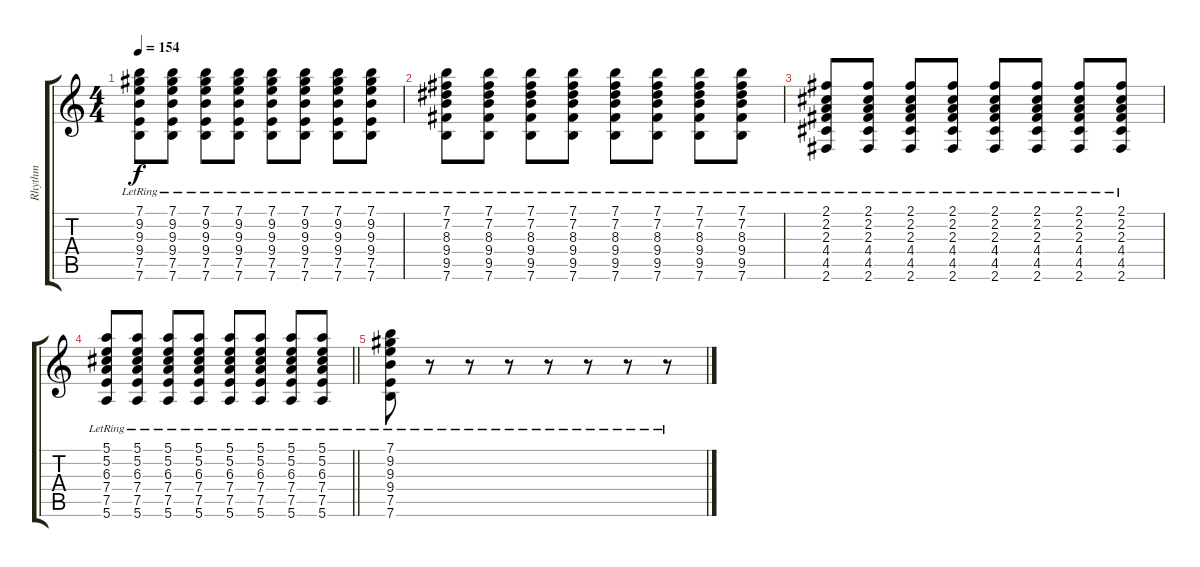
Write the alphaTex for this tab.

\track ("Rhythm" "Rhythm") {instrument electricguitarclean}
\staff {score tabs}
\tuning (E4 B3 G3 D3 A2 E2) {hide}
\ts (4 4)
\tempo 154
\clef g2
\ks c
(7.1{lr} 9.2{lr} 9.3{lr} 9.4{lr} 7.5{lr} 7.6{lr}).8{dy f} (7.1{lr} 9.2{lr} 9.3{lr} 9.4{lr} 7.5{lr} 7.6{lr}).8 (7.1{lr} 9.2{lr} 9.3{lr} 9.4{lr} 7.5{lr} 7.6{lr}).8 (7.1{lr} 9.2{lr} 9.3{lr} 9.4{lr} 7.5{lr} 7.6{lr}).8 (7.1{lr} 9.2{lr} 9.3{lr} 9.4{lr} 7.5{lr} 7.6{lr}).8 (7.1{lr} 9.2{lr} 9.3{lr} 9.4{lr} 7.5{lr} 7.6{lr}).8 (7.1{lr} 9.2{lr} 9.3{lr} 9.4{lr} 7.5{lr} 7.6{lr}).8 (7.1{lr} 9.2{lr} 9.3{lr} 9.4{lr} 7.5{lr} 7.6{lr}).8 |
(7.1{lr} 7.2{lr} 8.3{lr} 9.4{lr} 9.5{lr} 7.6{lr}).8 (7.1{lr} 7.2{lr} 8.3{lr} 9.4{lr} 9.5{lr} 7.6{lr}).8 (7.1{lr} 7.2{lr} 8.3{lr} 9.4{lr} 9.5{lr} 7.6{lr}).8 (7.1{lr} 7.2{lr} 8.3{lr} 9.4{lr} 9.5{lr} 7.6{lr}).8 (7.1{lr} 7.2{lr} 8.3{lr} 9.4{lr} 9.5{lr} 7.6{lr}).8 (7.1{lr} 7.2{lr} 8.3{lr} 9.4{lr} 9.5{lr} 7.6{lr}).8 (7.1{lr} 7.2{lr} 8.3{lr} 9.4{lr} 9.5{lr} 7.6{lr}).8 (7.1{lr} 7.2{lr} 8.3{lr} 9.4{lr} 9.5{lr} 7.6{lr}).8 |
(2.1{lr} 2.2 2.3 4.4 4.5 2.6).8 (2.1{lr} 2.2 2.3 4.4 4.5 2.6).8 (2.1{lr} 2.2 2.3 4.4 4.5 2.6).8 (2.1{lr} 2.2 2.3 4.4 4.5 2.6).8 (2.1{lr} 2.2 2.3 4.4 4.5 2.6).8 (2.1{lr} 2.2 2.3 4.4 4.5 2.6).8 (2.1{lr} 2.2 2.3 4.4 4.5 2.6).8 (2.1{lr} 2.2 2.3 4.4 4.5 2.6).8 |
\barLineRight lightlight
(5.1{lr} 5.2{lr} 6.3{lr} 7.4{lr} 7.5{lr} 5.6{lr}).8 (5.1{lr} 5.2{lr} 6.3{lr} 7.4{lr} 7.5{lr} 5.6{lr}).8 (5.1{lr} 5.2{lr} 6.3{lr} 7.4{lr} 7.5{lr} 5.6{lr}).8 (5.1{lr} 5.2{lr} 6.3{lr} 7.4{lr} 7.5{lr} 5.6{lr}).8 (5.1{lr} 5.2{lr} 6.3{lr} 7.4{lr} 7.5{lr} 5.6{lr}).8 (5.1{lr} 5.2{lr} 6.3{lr} 7.4{lr} 7.5{lr} 5.6{lr}).8 (5.1{lr} 5.2{lr} 6.3{lr} 7.4{lr} 7.5{lr} 5.6{lr}).8 (5.1{lr} 5.2{lr} 6.3{lr} 7.4{lr} 7.5{lr} 5.6{lr}).8 |
(7.1{lr} 9.2{lr} 9.3{lr} 9.4{lr} 7.5{lr} 7.6{lr}).8 r.8 r.8 r.8 r.8 r.8 r.8 r.8
